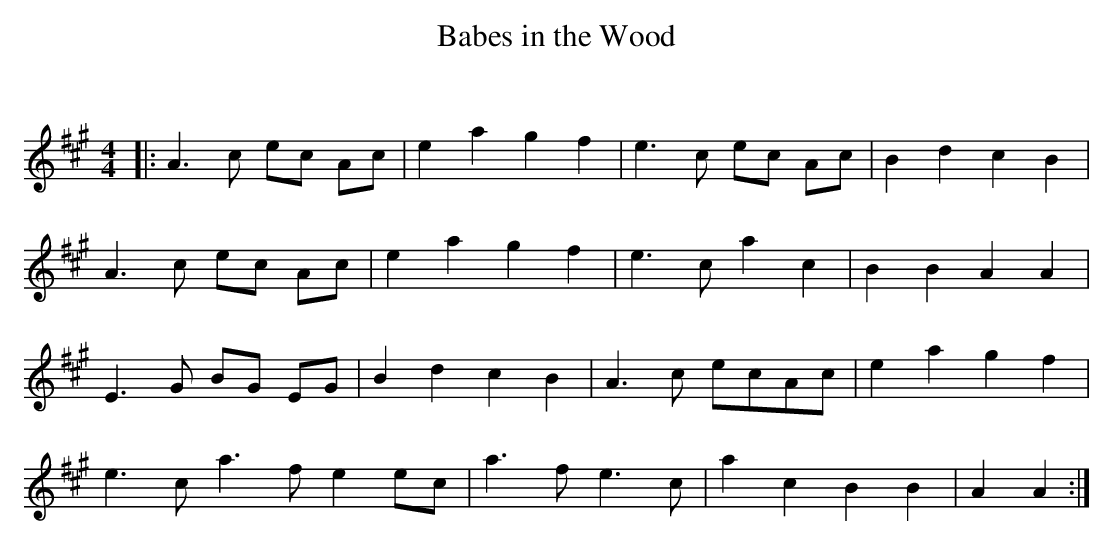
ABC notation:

X:1
T: Babes in the Wood
C:
Q:232
K:A
M:4/4
L:1/8
|:A3c ec Ac|e2a2 g2f2|e3c ec Ac|B2d2 c2B2|
A3c ec Ac|e2a2 g2f2|e3c a2c2|B2B2 A2A2|
E3G BG EG|B2d2 c2B2|A3c ecAc|e2a2 g2f2|
e3c a3f e2ec|a3f e3c|a2c2 B2B2|A2A2:|
